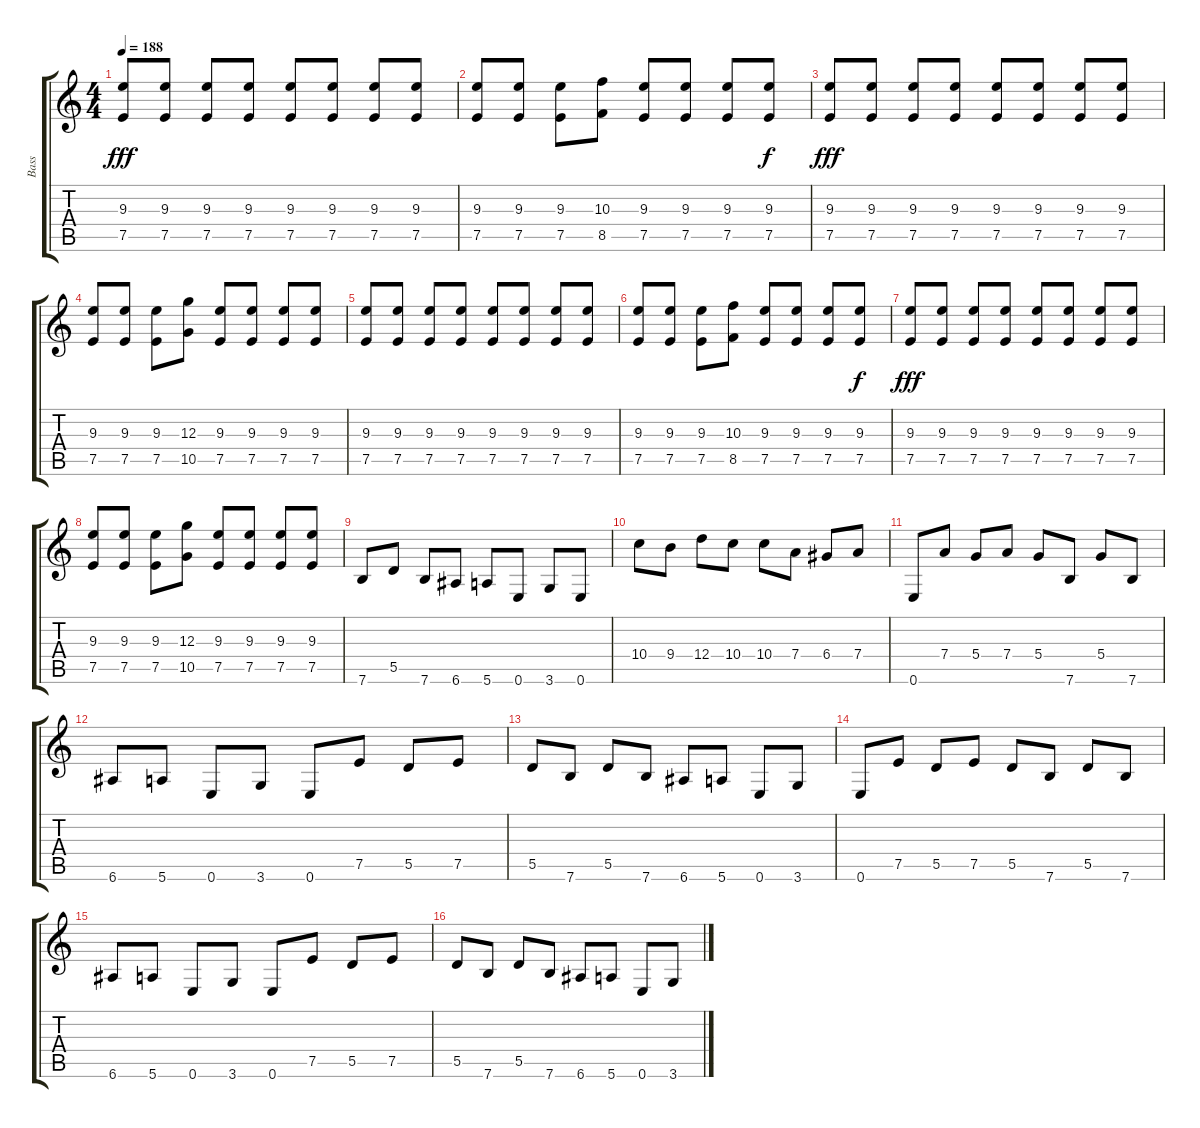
\track ("Bass" "Bass") {instrument fretlessbass}
\staff {score tabs}
\tuning (E4 B3 G3 D3 A2 E2) {hide}
\ts (4 4)
\tempo 188
\clef g2
\ks c
(9.3 7.5).8{dy fff} (9.3 7.5).8 (9.3 7.5).8 (9.3 7.5).8 (9.3 7.5).8 (9.3 7.5).8 (9.3 7.5).8 (9.3 7.5).8 |
(9.3 7.5).8 (9.3 7.5).8 (9.3 7.5).8 (10.3 8.5).8 (9.3 7.5).8 (9.3 7.5).8 (9.3 7.5).8 (9.3 7.5).8{dy f} |
(9.3 7.5).8{dy fff} (9.3 7.5).8 (9.3 7.5).8 (9.3 7.5).8 (9.3 7.5).8 (9.3 7.5).8 (9.3 7.5).8 (9.3 7.5).8 |
(9.3 7.5).8 (9.3 7.5).8 (9.3 7.5).8 (12.3 10.5).8 (9.3 7.5).8 (9.3 7.5).8 (9.3 7.5).8 (9.3 7.5).8 |
(9.3 7.5).8 (9.3 7.5).8 (9.3 7.5).8 (9.3 7.5).8 (9.3 7.5).8 (9.3 7.5).8 (9.3 7.5).8 (9.3 7.5).8 |
(9.3 7.5).8 (9.3 7.5).8 (9.3 7.5).8 (10.3 8.5).8 (9.3 7.5).8 (9.3 7.5).8 (9.3 7.5).8 (9.3 7.5).8{dy f} |
(9.3 7.5).8{dy fff} (9.3 7.5).8 (9.3 7.5).8 (9.3 7.5).8 (9.3 7.5).8 (9.3 7.5).8 (9.3 7.5).8 (9.3 7.5).8 |
(9.3 7.5).8 (9.3 7.5).8 (9.3 7.5).8 (12.3 10.5).8 (9.3 7.5).8 (9.3 7.5).8 (9.3 7.5).8 (9.3 7.5).8 |
7.6.8 5.5.8 7.6.8 6.6.8 5.6.8 0.6.8 3.6.8 0.6.8 |
10.4.8 9.4.8 12.4.8 10.4.8 10.4.8 7.4.8 6.4.8 7.4.8 |
0.6.8 7.4.8 5.4.8 7.4.8 5.4.8 7.6.8 5.4.8 7.6.8 |
6.6.8 5.6.8 0.6.8 3.6.8 0.6.8 7.5.8 5.5.8 7.5.8 |
5.5.8 7.6.8 5.5.8 7.6.8 6.6.8 5.6.8 0.6.8 3.6.8 |
0.6.8 7.5.8 5.5.8 7.5.8 5.5.8 7.6.8 5.5.8 7.6.8 |
6.6.8 5.6.8 0.6.8 3.6.8 0.6.8 7.5.8 5.5.8 7.5.8 |
5.5.8 7.6.8 5.5.8 7.6.8 6.6.8 5.6.8 0.6.8 3.6.8
